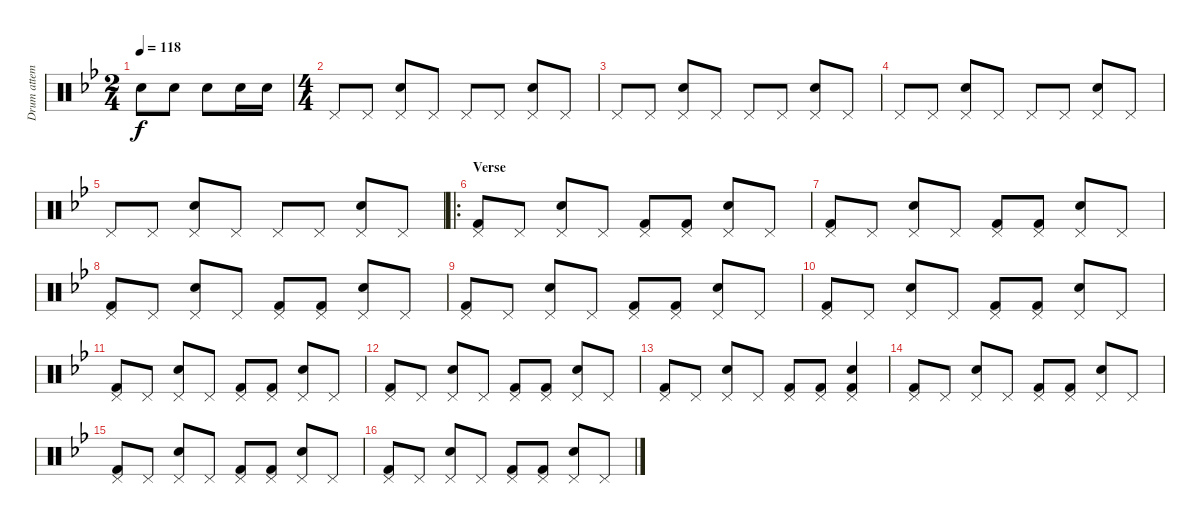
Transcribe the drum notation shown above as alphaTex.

\track ("Drum attempt" "Drum attem") {instrument percussion}
\staff {score}
\articulation defaults
\ts (2 4)
\tempo 118
\clef neutral
\ks bb "Electric Snare (hit)".8{dy f} "Electric Snare (hit)".8 "Electric Snare (hit)".8 "Electric Snare (hit)".16 "Electric Snare (hit)".16
|
\ts (4 4)
"Pedal Hi-Hat (hit)".8 "Pedal Hi-Hat (hit)".8 ("Pedal Hi-Hat (hit)" "Electric Snare (hit)").8 "Pedal Hi-Hat (hit)".8 "Pedal Hi-Hat (hit)".8 "Pedal Hi-Hat (hit)".8 ("Pedal Hi-Hat (hit)" "Electric Snare (hit)").8 "Pedal Hi-Hat (hit)".8 |
"Pedal Hi-Hat (hit)".8 "Pedal Hi-Hat (hit)".8 ("Pedal Hi-Hat (hit)" "Electric Snare (hit)").8 "Pedal Hi-Hat (hit)".8 "Pedal Hi-Hat (hit)".8 "Pedal Hi-Hat (hit)".8 ("Pedal Hi-Hat (hit)" "Electric Snare (hit)").8 "Pedal Hi-Hat (hit)".8 |
"Pedal Hi-Hat (hit)".8 "Pedal Hi-Hat (hit)".8 ("Pedal Hi-Hat (hit)" "Electric Snare (hit)").8 "Pedal Hi-Hat (hit)".8 "Pedal Hi-Hat (hit)".8 "Pedal Hi-Hat (hit)".8 ("Pedal Hi-Hat (hit)" "Electric Snare (hit)").8 "Pedal Hi-Hat (hit)".8 |
"Pedal Hi-Hat (hit)".8 "Pedal Hi-Hat (hit)".8 ("Pedal Hi-Hat (hit)" "Electric Snare (hit)").8 "Pedal Hi-Hat (hit)".8 "Pedal Hi-Hat (hit)".8 "Pedal Hi-Hat (hit)".8 ("Pedal Hi-Hat (hit)" "Electric Snare (hit)").8 "Pedal Hi-Hat (hit)".8 |
\ro
\section ("" "Verse")
("Pedal Hi-Hat (hit)" "Kick (hit) 2").8 "Pedal Hi-Hat (hit)".8 ("Pedal Hi-Hat (hit)" "Electric Snare (hit)").8 "Pedal Hi-Hat (hit)".8 ("Pedal Hi-Hat (hit)" "Kick (hit) 2").8 ("Pedal Hi-Hat (hit)" "Kick (hit) 2").8 ("Pedal Hi-Hat (hit)" "Electric Snare (hit)").8 "Pedal Hi-Hat (hit)".8 |
("Pedal Hi-Hat (hit)" "Kick (hit) 2").8 "Pedal Hi-Hat (hit)".8 ("Pedal Hi-Hat (hit)" "Electric Snare (hit)").8 "Pedal Hi-Hat (hit)".8 ("Pedal Hi-Hat (hit)" "Kick (hit) 2").8 ("Pedal Hi-Hat (hit)" "Kick (hit) 2").8 ("Pedal Hi-Hat (hit)" "Electric Snare (hit)").8 "Pedal Hi-Hat (hit)".8 |
("Pedal Hi-Hat (hit)" "Kick (hit) 2").8 "Pedal Hi-Hat (hit)".8 ("Pedal Hi-Hat (hit)" "Electric Snare (hit)").8 "Pedal Hi-Hat (hit)".8 ("Pedal Hi-Hat (hit)" "Kick (hit) 2").8 ("Pedal Hi-Hat (hit)" "Kick (hit) 2").8 ("Pedal Hi-Hat (hit)" "Electric Snare (hit)").8 "Pedal Hi-Hat (hit)".8 |
("Pedal Hi-Hat (hit)" "Kick (hit) 2").8 "Pedal Hi-Hat (hit)".8 ("Pedal Hi-Hat (hit)" "Electric Snare (hit)").8 "Pedal Hi-Hat (hit)".8 ("Pedal Hi-Hat (hit)" "Kick (hit) 2").8 ("Pedal Hi-Hat (hit)" "Kick (hit) 2").8 ("Pedal Hi-Hat (hit)" "Electric Snare (hit)").8 "Pedal Hi-Hat (hit)".8 |
("Pedal Hi-Hat (hit)" "Kick (hit) 2").8 "Pedal Hi-Hat (hit)".8 ("Pedal Hi-Hat (hit)" "Electric Snare (hit)").8 "Pedal Hi-Hat (hit)".8 ("Pedal Hi-Hat (hit)" "Kick (hit) 2").8 ("Pedal Hi-Hat (hit)" "Kick (hit) 2").8 ("Pedal Hi-Hat (hit)" "Electric Snare (hit)").8 "Pedal Hi-Hat (hit)".8 |
("Pedal Hi-Hat (hit)" "Kick (hit) 2").8 "Pedal Hi-Hat (hit)".8 ("Pedal Hi-Hat (hit)" "Electric Snare (hit)").8 "Pedal Hi-Hat (hit)".8 ("Pedal Hi-Hat (hit)" "Kick (hit) 2").8 ("Pedal Hi-Hat (hit)" "Kick (hit) 2").8 ("Pedal Hi-Hat (hit)" "Electric Snare (hit)").8 "Pedal Hi-Hat (hit)".8 |
("Pedal Hi-Hat (hit)" "Kick (hit) 2").8 "Pedal Hi-Hat (hit)".8 ("Pedal Hi-Hat (hit)" "Electric Snare (hit)").8 "Pedal Hi-Hat (hit)".8 ("Pedal Hi-Hat (hit)" "Kick (hit) 2").8 ("Pedal Hi-Hat (hit)" "Kick (hit) 2").8 ("Pedal Hi-Hat (hit)" "Electric Snare (hit)").8 "Pedal Hi-Hat (hit)".8 |
("Pedal Hi-Hat (hit)" "Kick (hit) 2").8 "Pedal Hi-Hat (hit)".8 ("Pedal Hi-Hat (hit)" "Electric Snare (hit)").8 "Pedal Hi-Hat (hit)".8 ("Pedal Hi-Hat (hit)" "Kick (hit) 2").8 ("Pedal Hi-Hat (hit)" "Kick (hit) 2").8 ("Pedal Hi-Hat (hit)" "Electric Snare (hit)" "Kick (hit) 2").4 |
("Pedal Hi-Hat (hit)" "Kick (hit) 2").8 "Pedal Hi-Hat (hit)".8 ("Pedal Hi-Hat (hit)" "Electric Snare (hit)").8 "Pedal Hi-Hat (hit)".8 ("Pedal Hi-Hat (hit)" "Kick (hit) 2").8 ("Pedal Hi-Hat (hit)" "Kick (hit) 2").8 ("Pedal Hi-Hat (hit)" "Electric Snare (hit)").8 "Pedal Hi-Hat (hit)".8 |
("Pedal Hi-Hat (hit)" "Kick (hit) 2").8 "Pedal Hi-Hat (hit)".8 ("Pedal Hi-Hat (hit)" "Electric Snare (hit)").8 "Pedal Hi-Hat (hit)".8 ("Pedal Hi-Hat (hit)" "Kick (hit) 2").8 ("Pedal Hi-Hat (hit)" "Kick (hit) 2").8 ("Pedal Hi-Hat (hit)" "Electric Snare (hit)").8 "Pedal Hi-Hat (hit)".8 |
("Pedal Hi-Hat (hit)" "Kick (hit) 2").8 "Pedal Hi-Hat (hit)".8 ("Pedal Hi-Hat (hit)" "Electric Snare (hit)").8 "Pedal Hi-Hat (hit)".8 ("Pedal Hi-Hat (hit)" "Kick (hit) 2").8 ("Pedal Hi-Hat (hit)" "Kick (hit) 2").8 ("Pedal Hi-Hat (hit)" "Electric Snare (hit)").8 "Pedal Hi-Hat (hit)".8
